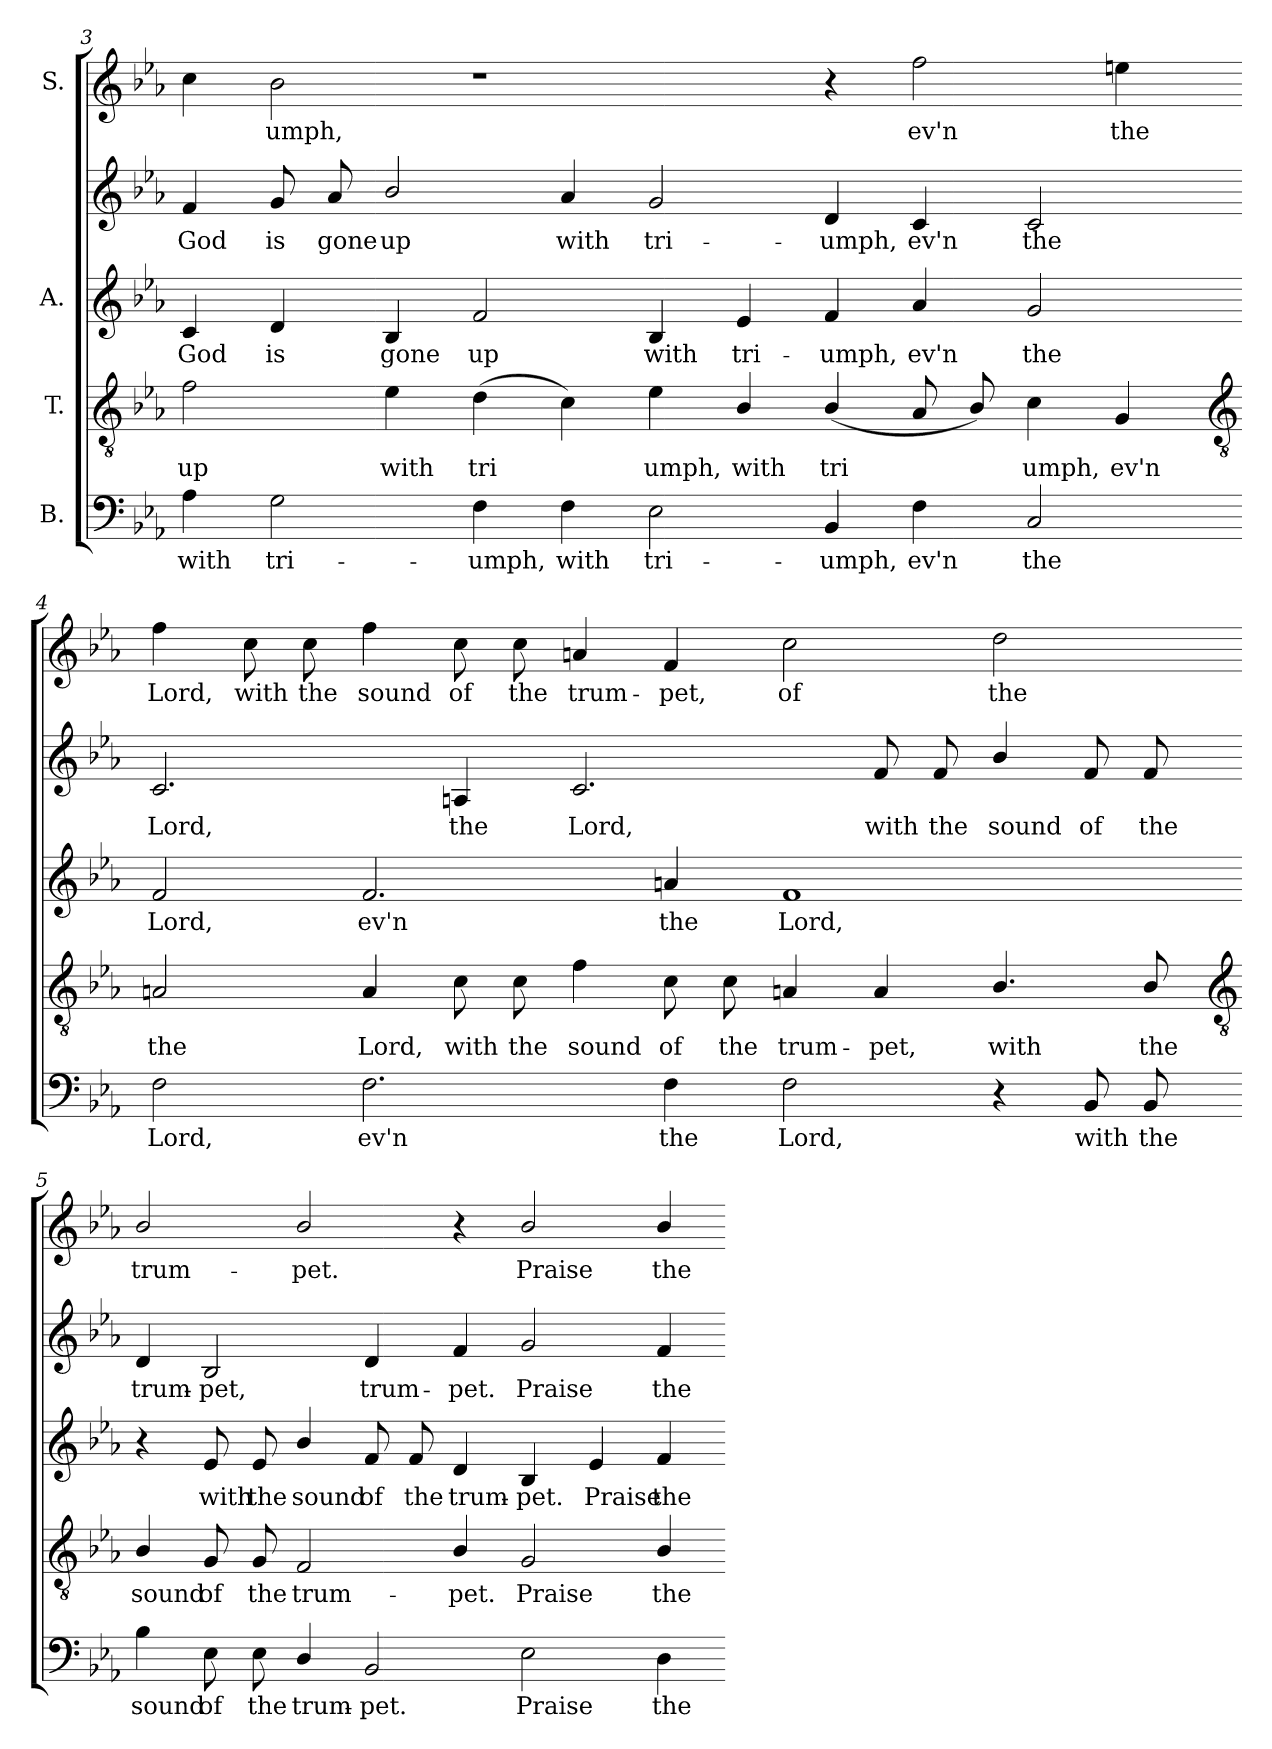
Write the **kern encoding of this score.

**kern	**text	**kern	**text	**kern	**text	**kern	**text	**kern	**text
*part4	*part4	*part3	*part3	*part2	*part2	*part2	*part2	*part1	*part1
*staff5	*staff5	*staff4	*staff4	*staff3	*staff3	*staff2	*staff2	*staff1	*staff1
*I"B.	*	*I"T.	*	*I"A.	*	*	*	*I"S.	*
!!LO:LB:g=z
*clefF4	*	*clefGv2	*	*clefG2	*	*clefG2	*	*clefG2	*
*k[b-e-a-]	*	*k[b-e-a-]	*	*k[b-e-a-]	*	*k[b-e-a-]	*	*k[b-e-a-]	*
*E-:	*	*E-:	*	*E-:	*	*E-:	*	*E-:	*
=3	=3	=3	=3	=3	=3	=3	=3	=3	=3
!	!LO:LY:b	!	!LO:LY:b	!	!LO:LY:b	!	!LO:LY:b	!	!
4A-	with	2f	up	4c	God	4f	God	4cc	.
!	!LO:LY:b	!	!	!	!LO:LY:b	!	!LO:LY:b	!	!LO:LY:b
2G	tri-	.	.	4d	is	8g	is	2b-	umph,
!	!	!	!	!	!	!	!LO:LY:b	!	!
.	.	.	.	.	.	8a-	gone	.	.
!	!	!	!LO:LY:b	!	!LO:LY:b	!	!LO:LY:b	!	!
.	.	4e-	with	4B-	gone	2b-/	up	.	.
!	!LO:LY:b	!	!LO:LY:b	!	!LO:LY:b	!	!	!	!
4F	-umph,	(>4d	tri	2f	up	.	.	1r	.
!	!LO:LY:b	!	!	!	!	!	!LO:LY:b	!	!
4F	with	4c)	.	.	.	4a-	with	.	.
!	!LO:LY:b	!	!LO:LY:b	!	!LO:LY:b	!	!LO:LY:b	!	!
2E-	tri-	4e-	umph,	4B-	with	2g	tri-	.	.
!	!	!	!LO:LY:b	!	!LO:LY:b	!	!	!	!
.	.	4B-/	with	4e-	tri-	.	.	.	.
!	!LO:LY:b	!	!LO:LY:b	!	!LO:LY:b	!	!LO:LY:b	!	!
4BB-	-umph,	(<4B-/	tri	4f	-umph,	4d	-umph,	4r	.
!	!LO:LY:b	!	!	!	!LO:LY:b	!	!LO:LY:b	!	!LO:LY:b
4F	ev'n	8A-/	.	4a-	ev'n	4c	ev'n	2ff	ev'n
.	.	8B-/)	.	.	.	.	.	.	.
!	!LO:LY:b	!	!LO:LY:b	!	!LO:LY:b	!	!LO:LY:b	!	!
2C	the	4c	umph,	2g	the	2c	the	.	.
!	!	!	!LO:LY:b	!	!	!	!	!	!LO:LY:b
.	.	4G	ev'n	.	.	.	.	4een	the
!!LO:LB:g=z
=4-	=4-	=4-	=4-	=4-	=4-	=4-	=4-	=4-	=4-
*	*	*clefGv2	*	*	*	*	*	*	*
!	!LO:LY:b	!	!LO:LY:b	!	!LO:LY:b	!	!LO:LY:b	!	!LO:LY:b
2F	Lord,	2An	the	2f	Lord,	2.c	Lord,	4ff	Lord,
!	!	!	!	!	!	!	!	!	!LO:LY:b
.	.	.	.	.	.	.	.	8cc	with
!	!	!	!	!	!	!	!	!	!LO:LY:b
.	.	.	.	.	.	.	.	8cc	the
!	!LO:LY:b	!	!LO:LY:b	!	!LO:LY:b	!	!	!	!LO:LY:b
2.F	ev'n	4A	Lord,	2.f	ev'n	.	.	4ff	sound
!	!	!	!LO:LY:b	!	!	!	!LO:LY:b	!	!LO:LY:b
.	.	8c	with	.	.	4An	the	8cc	of
!	!	!	!LO:LY:b	!	!	!	!	!	!LO:LY:b
.	.	8c	the	.	.	.	.	8cc	the
!	!	!	!LO:LY:b	!	!	!	!LO:LY:b	!	!LO:LY:b
.	.	4f	sound	.	.	2.c	Lord,	4an	trum-
!	!LO:LY:b	!	!LO:LY:b	!	!LO:LY:b	!	!	!	!LO:LY:b
4F	the	8c	of	4an	the	.	.	4f	-pet,
!	!	!	!LO:LY:b	!	!	!	!	!	!
.	.	8c	the	.	.	.	.	.	.
!	!LO:LY:b	!	!LO:LY:b	!	!LO:LY:b	!	!	!	!LO:LY:b
2F	Lord,	4An	trum-	1f	Lord,	.	.	2cc	of
!	!	!	!LO:LY:b	!	!	!	!LO:LY:b	!	!
.	.	4A	-pet,	.	.	8f	with	.	.
!	!	!	!	!	!	!	!LO:LY:b	!	!
.	.	.	.	.	.	8f	the	.	.
!	!	!	!LO:LY:b	!	!	!	!LO:LY:b	!	!LO:LY:b
4r	.	4.B-/	with	.	.	4b-/	sound	2dd	the
!	!LO:LY:b	!	!	!	!	!	!LO:LY:b	!	!
8BB-	with	.	.	.	.	8f	of	.	.
!	!LO:LY:b	!	!LO:LY:b	!	!	!	!LO:LY:b	!	!
8BB-	the	8B-/	the	.	.	8f	the	.	.
!!LO:LB:g=z
=5-	=5-	=5-	=5-	=5-	=5-	=5-	=5-	=5-	=5-
*	*	*clefGv2	*	*	*	*	*	*	*
!	!LO:LY:b	!	!LO:LY:b	!	!	!	!LO:LY:b	!	!LO:LY:b
4B-	sound	4B-/	sound	4r	.	4d	trum-	2b-/	trum-
!	!LO:LY:b	!	!LO:LY:b	!	!LO:LY:b	!	!LO:LY:b	!	!
8E-	of	8G/	of	8e-	with	2B-	-pet,	.	.
!	!LO:LY:b	!	!LO:LY:b	!	!LO:LY:b	!	!	!	!
8E-	the	8G/	the	8e-	the	.	.	.	.
!	!LO:LY:b	!	!LO:LY:b	!	!LO:LY:b	!	!	!	!LO:LY:b
4D/	trum-	2F/	trum-	4b-/	sound	.	.	2b-/	-pet.
!	!LO:LY:b	!	!	!	!LO:LY:b	!	!LO:LY:b	!	!
2BB-	-pet.	.	.	8f	of	4d	trum-	.	.
!	!	!	!	!	!LO:LY:b	!	!	!	!
.	.	.	.	8f	the	.	.	.	.
!	!	!	!LO:LY:b	!	!LO:LY:b	!	!LO:LY:b	!	!
.	.	4B-/	-pet.	4d	trum-	4f	-pet.	4r	.
!	!LO:LY:b	!	!LO:LY:b	!	!LO:LY:b	!	!LO:LY:b	!	!LO:LY:b
2E-	Praise	2G/	Praise	4B-	-pet.	2g	Praise	2b-/	Praise
!	!	!	!	!	!LO:LY:b	!	!	!	!
.	.	.	.	4e-	Praise	.	.	.	.
!	!LO:LY:b	!	!LO:LY:b	!	!LO:LY:b	!	!LO:LY:b	!	!LO:LY:b
4D	the	4B-/	the	4f	the	4f	the	4b-/	the
=-	=-	=-	=-	=-	=-	=-	=-	=-	=-
*-	*-	*-	*-	*-	*-	*-	*-	*-	*-
